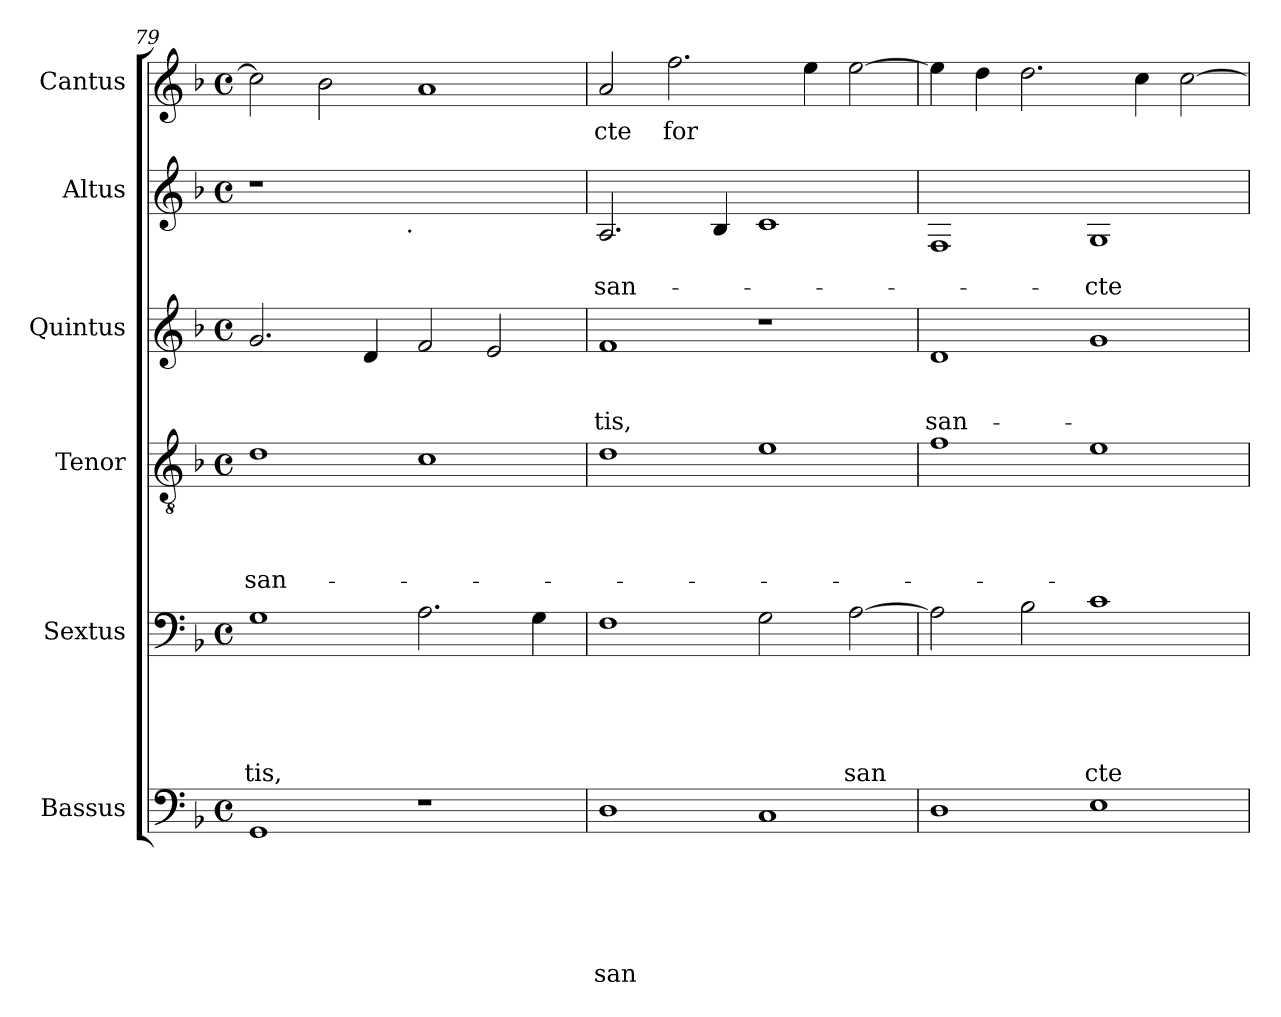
**kern	**text	**text	**text	**text	**text	**text	**kern	**text	**text	**text	**text	**text	**kern	**text	**text	**text	**text	**kern	**text	**text	**text	**kern	**text	**text	**kern	**text
*part6	*part6	*part6	*part6	*part6	*part6	*part6	*part5	*part5	*part5	*part5	*part5	*part5	*part4	*part4	*part4	*part4	*part4	*part3	*part3	*part3	*part3	*part2	*part2	*part2	*part1	*part1
*staff6	*staff6	*staff6	*staff6	*staff6	*staff6	*staff6	*staff5	*staff5	*staff5	*staff5	*staff5	*staff5	*staff4	*staff4	*staff4	*staff4	*staff4	*staff3	*staff3	*staff3	*staff3	*staff2	*staff2	*staff2	*staff1	*staff1
*I"Bassus	*	*	*	*	*	*	*I"Sextus	*	*	*	*	*	*I"Tenor	*	*	*	*	*I"Quintus	*	*	*	*I"Altus	*	*	*I"Cantus	*
*clefF4	*	*	*	*	*	*	*clefF4	*	*	*	*	*	*clefGv2	*	*	*	*	*clefG2	*	*	*	*clefG2	*	*	*clefG2	*
*k[b-]	*	*	*	*	*	*	*k[b-]	*	*	*	*	*	*k[b-]	*	*	*	*	*k[b-]	*	*	*	*k[b-]	*	*	*k[b-]	*
*F:	*	*	*	*	*	*	*F:	*	*	*	*	*	*F:	*	*	*	*	*F:	*	*	*	*F:	*	*	*F:	*
*M4/4	*	*	*	*	*	*	*M4/4	*	*	*	*	*	*M4/4	*	*	*	*	*M4/4	*	*	*	*M4/4	*	*	*M4/4	*
*met(c)	*	*	*	*	*	*	*met(c)	*	*	*	*	*	*met(c)	*	*	*	*	*met(c)	*	*	*	*met(c)	*	*	*met(c)	*
=79	=79	=79	=79	=79	=79	=79	=79	=79	=79	=79	=79	=79	=79	=79	=79	=79	=79	=79	=79	=79	=79	=79	=79	=79	=79	=79
!	!	!	!	!	!	!	!	!	!	!	!	!LO:LY:b	!	!	!	!	!LO:LY:b	!	!	!	!	!	!	!	!	!
*	*	*	*	*	*	*	*	*	*	*	*	*	*	*	*	*	*	*	*	*	*	*^	*	*	*	*
1GG	.	.	.	.	.	.	1G	.	.	.	.	tis,	1d	.	.	.	san-	2.g/	.	.	.	1r	2ryy	.	.	2cc\]	.
.	.	.	.	.	.	.	.	.	.	.	.	.	.	.	.	.	.	.	.	.	.	.	4...ryy	.	.	2b-\	.
.	.	.	.	.	.	.	.	.	.	.	.	.	.	.	.	.	.	4d/	.	.	.	.	.	.	.	.	.
!	!	!	!	!	!	!	!	!	!	!	!	!	!	!	!	!	!	!	!	!	!	!	!LO:TX:b:t=.	!	!	!	!
.	.	.	.	.	.	.	.	.	.	.	.	.	.	.	.	.	.	.	.	.	.	.	1ryy	.	.	.	.
1r	.	.	.	.	.	.	2.A\	.	.	.	.	.	1c	.	.	.	.	2f/	.	.	.	1ryy	.	.	.	1a	.
.	.	.	.	.	.	.	.	.	.	.	.	.	.	.	.	.	.	2e/	.	.	.	.	.	.	.	.	.
.	.	.	.	.	.	.	4G\	.	.	.	.	.	.	.	.	.	.	.	.	.	.	.	.	.	.	.	.
.	.	.	.	.	.	.	.	.	.	.	.	.	.	.	.	.	.	.	.	.	.	.	32ryy	.	.	.	.
=80!	=80!	=80!	=80!	=80!	=80!	=80!	=80!	=80!	=80!	=80!	=80!	=80!	=80!	=80!	=80!	=80!	=80!	=80!	=80!	=80!	=80!	=80!	=80!	=80!	=80!	=80!	=80!
!	!	!	!	!	!	!LO:LY:b	!	!	!	!	!	!	!	!	!	!	!	!	!	!	!LO:LY:b	!	!	!	!LO:LY:b	!	!LO:LY:b
*	*	*	*	*	*	*	*	*	*	*	*	*	*	*	*	*	*	*	*	*	*	*v	*v	*	*	*	*
1D	.	.	.	.	.	san	1F	.	.	.	.	.	1d	.	.	.	.	1f	.	.	tis,	2.A/	.	san-	2a/	cte
!	!	!	!	!	!	!	!	!	!	!	!	!	!	!	!	!	!	!	!	!	!	!	!	!	!	!LO:LY:b
.	.	.	.	.	.	.	.	.	.	.	.	.	.	.	.	.	.	.	.	.	.	.	.	.	2.ff\	for
.	.	.	.	.	.	.	.	.	.	.	.	.	.	.	.	.	.	.	.	.	.	4B-/	.	.	.	.
1C	.	.	.	.	.	.	2G\	.	.	.	.	.	1e	.	.	.	.	1r	.	.	.	1c	.	.	.	.
.	.	.	.	.	.	.	.	.	.	.	.	.	.	.	.	.	.	.	.	.	.	.	.	.	4ee\	.
!	!	!	!	!	!	!	!	!	!	!	!	!LO:LY:b	!	!	!	!	!	!	!	!	!	!	!	!	!	!
.	.	.	.	.	.	.	[>2A\	.	.	.	.	san	.	.	.	.	.	.	.	.	.	.	.	.	[>2ee\	.
=81!	=81!	=81!	=81!	=81!	=81!	=81!	=81!	=81!	=81!	=81!	=81!	=81!	=81!	=81!	=81!	=81!	=81!	=81!	=81!	=81!	=81!	=81!	=81!	=81!	=81!	=81!
!	!	!	!	!	!	!	!	!	!	!	!	!	!	!	!	!	!	!	!	!	!LO:LY:b	!	!	!	!	!
1D	.	.	.	.	.	.	2A\]	.	.	.	.	.	1f	.	.	.	.	1d	.	.	san-	1F	.	.	4ee\]	.
.	.	.	.	.	.	.	.	.	.	.	.	.	.	.	.	.	.	.	.	.	.	.	.	.	4dd\	.
.	.	.	.	.	.	.	2B-\	.	.	.	.	.	.	.	.	.	.	.	.	.	.	.	.	.	2.dd\	.
!	!	!	!	!	!	!	!	!	!	!	!	!LO:LY:b	!	!	!	!	!	!	!	!	!	!	!	!LO:LY:b	!	!
1E	.	.	.	.	.	.	1c	.	.	.	.	cte	1e	.	.	.	.	1g	.	.	.	1G	.	-cte	.	.
.	.	.	.	.	.	.	.	.	.	.	.	.	.	.	.	.	.	.	.	.	.	.	.	.	4cc\	.
.	.	.	.	.	.	.	.	.	.	.	.	.	.	.	.	.	.	.	.	.	.	.	.	.	[>2cc\	.
=!	=!	=!	=!	=!	=!	=!	=!	=!	=!	=!	=!	=!	=!	=!	=!	=!	=!	=!	=!	=!	=!	=!	=!	=!	=!	=!
*-	*-	*-	*-	*-	*-	*-	*-	*-	*-	*-	*-	*-	*-	*-	*-	*-	*-	*-	*-	*-	*-	*-	*-	*-	*-	*-
